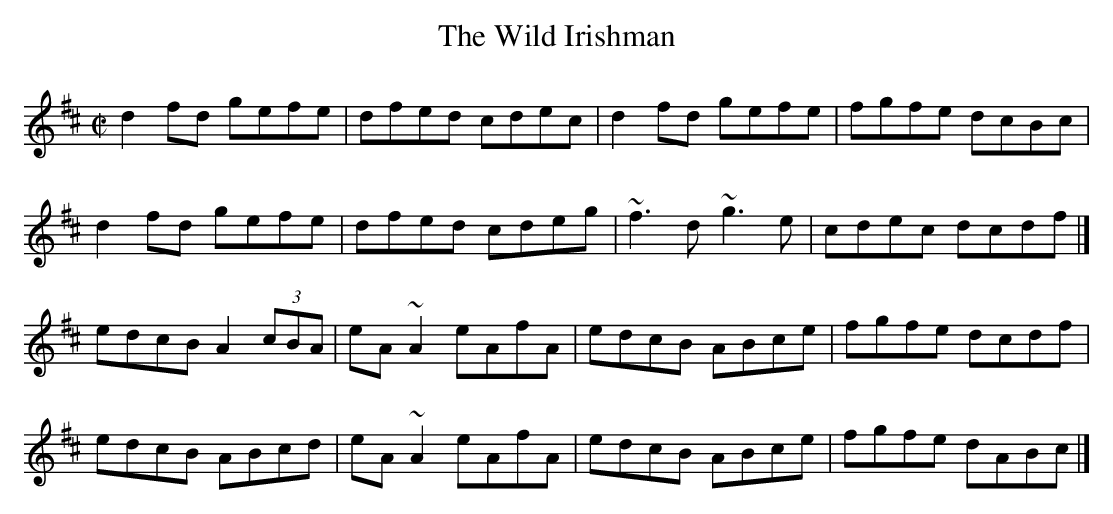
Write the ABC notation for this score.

X:1
T:Wild Irishman, The
M:C|
L:1/8
K:D
d2fd gefe|dfed cdec|d2fd gefe|fgfe dcBc|!
d2fd gefe|dfed cdeg|~f3d ~g3e|cdec dcdf|]!
edcB A2 (3cBA|eA~A2 eAfA|edcB ABce|fgfe dcdf|!
edcB ABcd|eA~A2 eAfA|edcB ABce|fgfe dABc|]!
